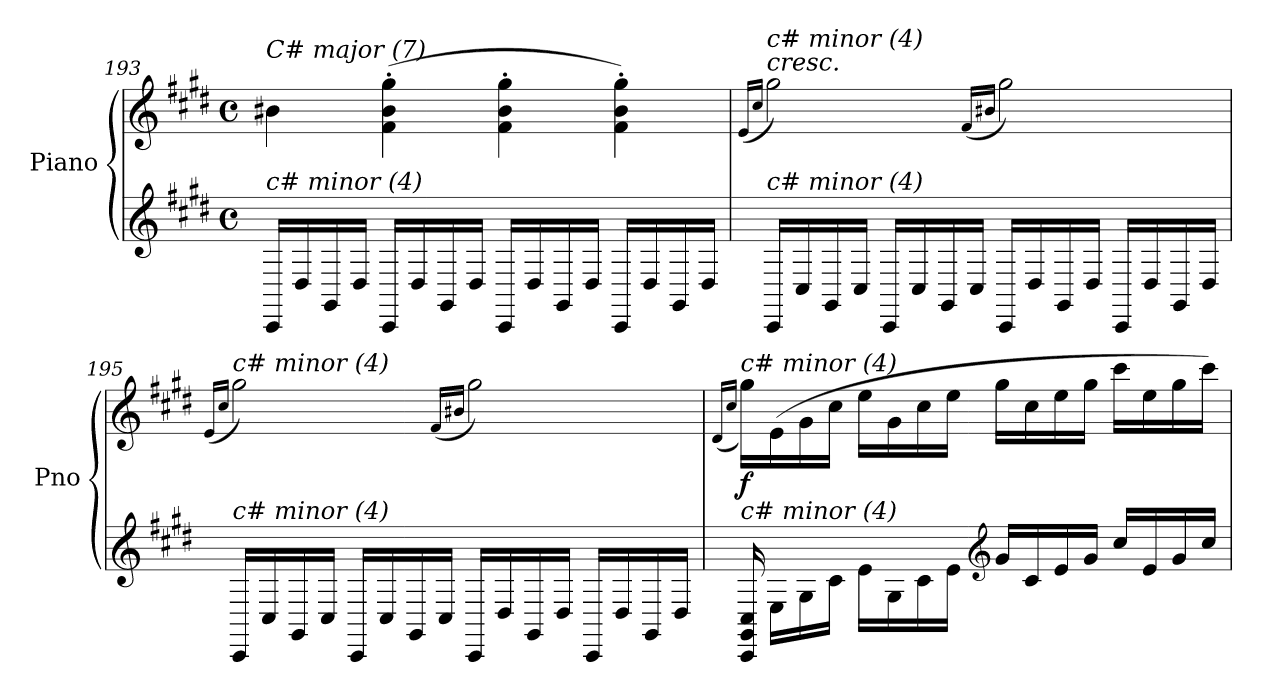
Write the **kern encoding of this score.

**kern	**kern	**dynam
*part1	*part1	*part1
*staff2	*staff1	*staff1/2
*I"Piano	*	*
*I'Pno	*	*
!!LO:LB:g=z
*clefG2	*clefG2	*
*k[f#c#g#d#]	*k[f#c#g#d#]	*
*M4/4	*M4/4	*
*met(c)	*met(c)	*
=193	=193	=193
!	!LO:TX:i:t=C# major (7)	!
!LO:TX:i:t=c# minor (4)	!	!
16CC#/LL	4b#X\	.
16D#/	.	.
16GG#/	.	.
16D#/JJ	.	.
16CC#/LL	(4f#\' 4b#\' 4gg#\'	.
16D#/	.	.
16GG#/	.	.
16D#/JJ	.	.
16CC#/LL	4f#\' 4b#\' 4gg#\'	.
16D#/	.	.
16GG#/	.	.
16D#/JJ	.	.
16CC#/LL	4f#\' 4b#\' 4gg#\')	.
16D#/	.	.
16GG#/	.	.
16D#/JJ	.	.
=194	=194	=194
.	(16qe/LL	.
.	16qcc#/JJ	.
!	!LO:TX:a:i:t=cresc.	!
!	!LO:TX:i:t=c# minor (4)	!
!LO:TX:i:t=c# minor (4)	!	!
16CC#/LL	2gg#\)	.
16C#/	.	.
16GG#/	.	.
16C#/JJ	.	.
16CC#/LL	.	.
16C#/	.	.
16GG#/	.	.
16C#/JJ	.	.
.	(16qf#/LL	.
.	16qb#X/JJ	.
16CC#/LL	2gg#\)	.
16D#/	.	.
16GG#/	.	.
16D#/JJ	.	.
16CC#/LL	.	.
16D#/	.	.
16GG#/	.	.
16D#/JJ	.	.
=195	=195	=195
.	(16qe/LL	.
.	16qcc#/JJ	.
!	!LO:TX:i:t=c# minor (4)	!
!LO:TX:i:t=c# minor (4)	!	!
16CC#/LL	2gg#\)	.
16C#/	.	.
16GG#/	.	.
16C#/JJ	.	.
16CC#/LL	.	.
16C#/	.	.
16GG#/	.	.
16C#/JJ	.	.
.	(16qf#/LL	.
.	16qb#X/JJ	.
16CC#/LL	2gg#\)	.
16D#/	.	.
16GG#/	.	.
16D#/JJ	.	.
16CC#/LL	.	.
16D#/	.	.
16GG#/	.	.
16D#/JJ	.	.
!!LO:LB:g=z
=196	=196	=196
.	(16qd#/LL	.
.	16qcc#/JJ	.
!	!LO:TX:i:t=c# minor (4)	!
!LO:TX:i:t=c# minor (4)	!	!
!	!	!LO:DY:b
16CC#/ 16GG#/ 16C#/	16gg#\LL)	f
16E\LL	(16e\	.
16G#\	16g#\	.
16c#\JJ	16cc#\JJ	.
16e\LL	16ee\LL	.
16G#\	16g#\	.
16c#\	16cc#\	.
16e\JJ	16ee\JJ	.
*clefG2	*	*
16g#/LL	16gg#\LL	.
16c#/	16cc#\	.
16e/	16ee\	.
16g#/JJ	16gg#\JJ	.
16cc#/LL	16ccc#\LL	.
16e/	16ee\	.
16g#/	16gg#\	.
16cc#/JJ	16ccc#\JJ)	.
=	=	=
*-	*-	*-
